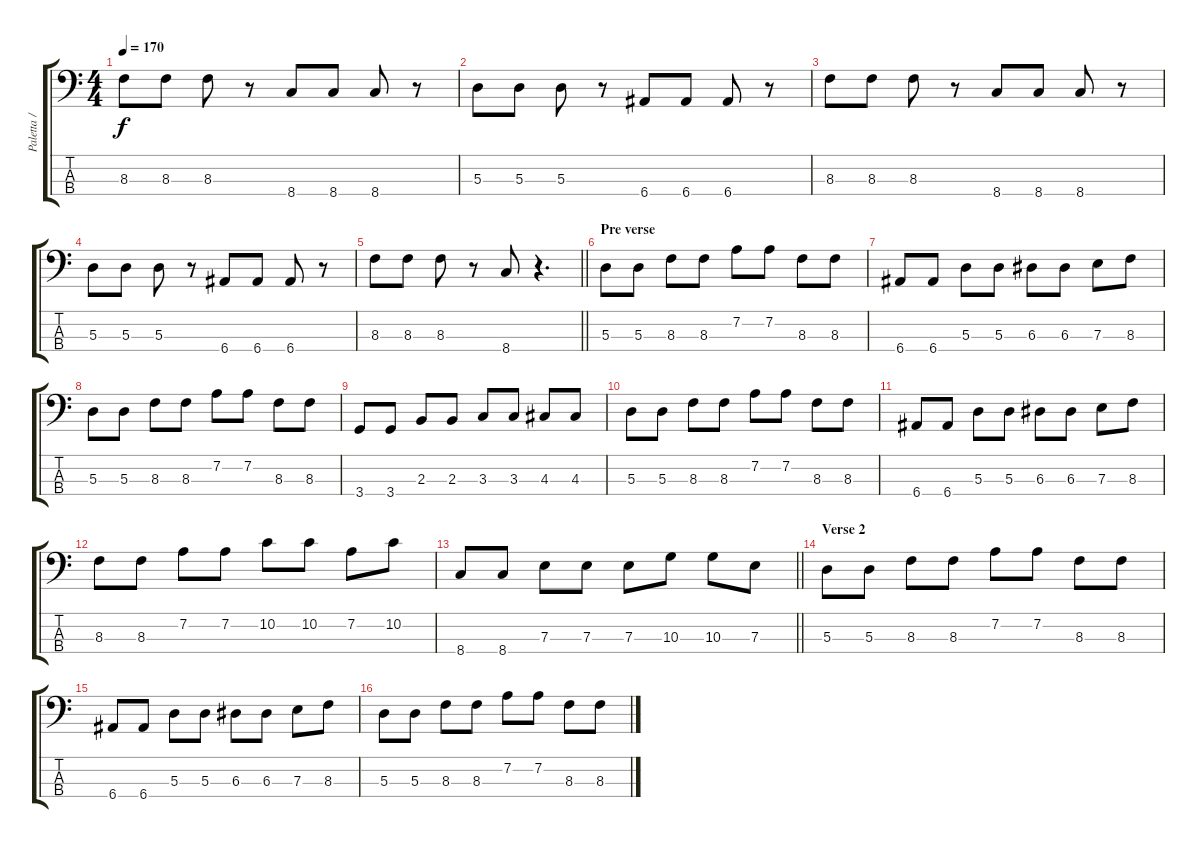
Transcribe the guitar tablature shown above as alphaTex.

\track ("Paletta / Bass" "Paletta / ") {instrument electricbassfinger}
\staff {score tabs}
\tuning (G2 D2 A1 E1) {hide}
\ts (4 4)
\tempo 170
\clef f4
\ks c
8.3.8{dy f} 8.3.8 8.3.8 r.8 8.4.8 8.4.8 8.4.8 r.8 |
5.3.8 5.3.8 5.3.8 r.8 6.4.8 6.4.8 6.4.8 r.8 |
8.3.8 8.3.8 8.3.8 r.8 8.4.8 8.4.8 8.4.8 r.8 |
5.3.8 5.3.8 5.3.8 r.8 6.4.8 6.4.8 6.4.8 r.8 |
\barLineRight lightlight
8.3.8 8.3.8 8.3.8 r.8 8.4.8 r.4{d} |
\section ("" "Pre verse")
5.3.8 5.3.8 8.3.8 8.3.8 7.2.8 7.2.8 8.3.8 8.3.8 |
6.4.8 6.4.8 5.3.8 5.3.8 6.3.8 6.3.8 7.3.8 8.3.8 |
5.3.8 5.3.8 8.3.8 8.3.8 7.2.8 7.2.8 8.3.8 8.3.8 |
3.4.8 3.4.8 2.3.8 2.3.8 3.3.8 3.3.8 4.3.8 4.3.8 |
5.3.8 5.3.8 8.3.8 8.3.8 7.2.8 7.2.8 8.3.8 8.3.8 |
6.4.8 6.4.8 5.3.8 5.3.8 6.3.8 6.3.8 7.3.8 8.3.8 |
8.3.8 8.3.8 7.2.8 7.2.8 10.2.8 10.2.8 7.2.8 10.2.8 |
\barLineRight lightlight
8.4.8 8.4.8 7.3.8 7.3.8 7.3.8 10.3.8 10.3.8 7.3.8 |
\section ("" "Verse 2")
5.3.8 5.3.8 8.3.8 8.3.8 7.2.8 7.2.8 8.3.8 8.3.8 |
6.4.8 6.4.8 5.3.8 5.3.8 6.3.8 6.3.8 7.3.8 8.3.8 |
5.3.8 5.3.8 8.3.8 8.3.8 7.2.8 7.2.8 8.3.8 8.3.8
